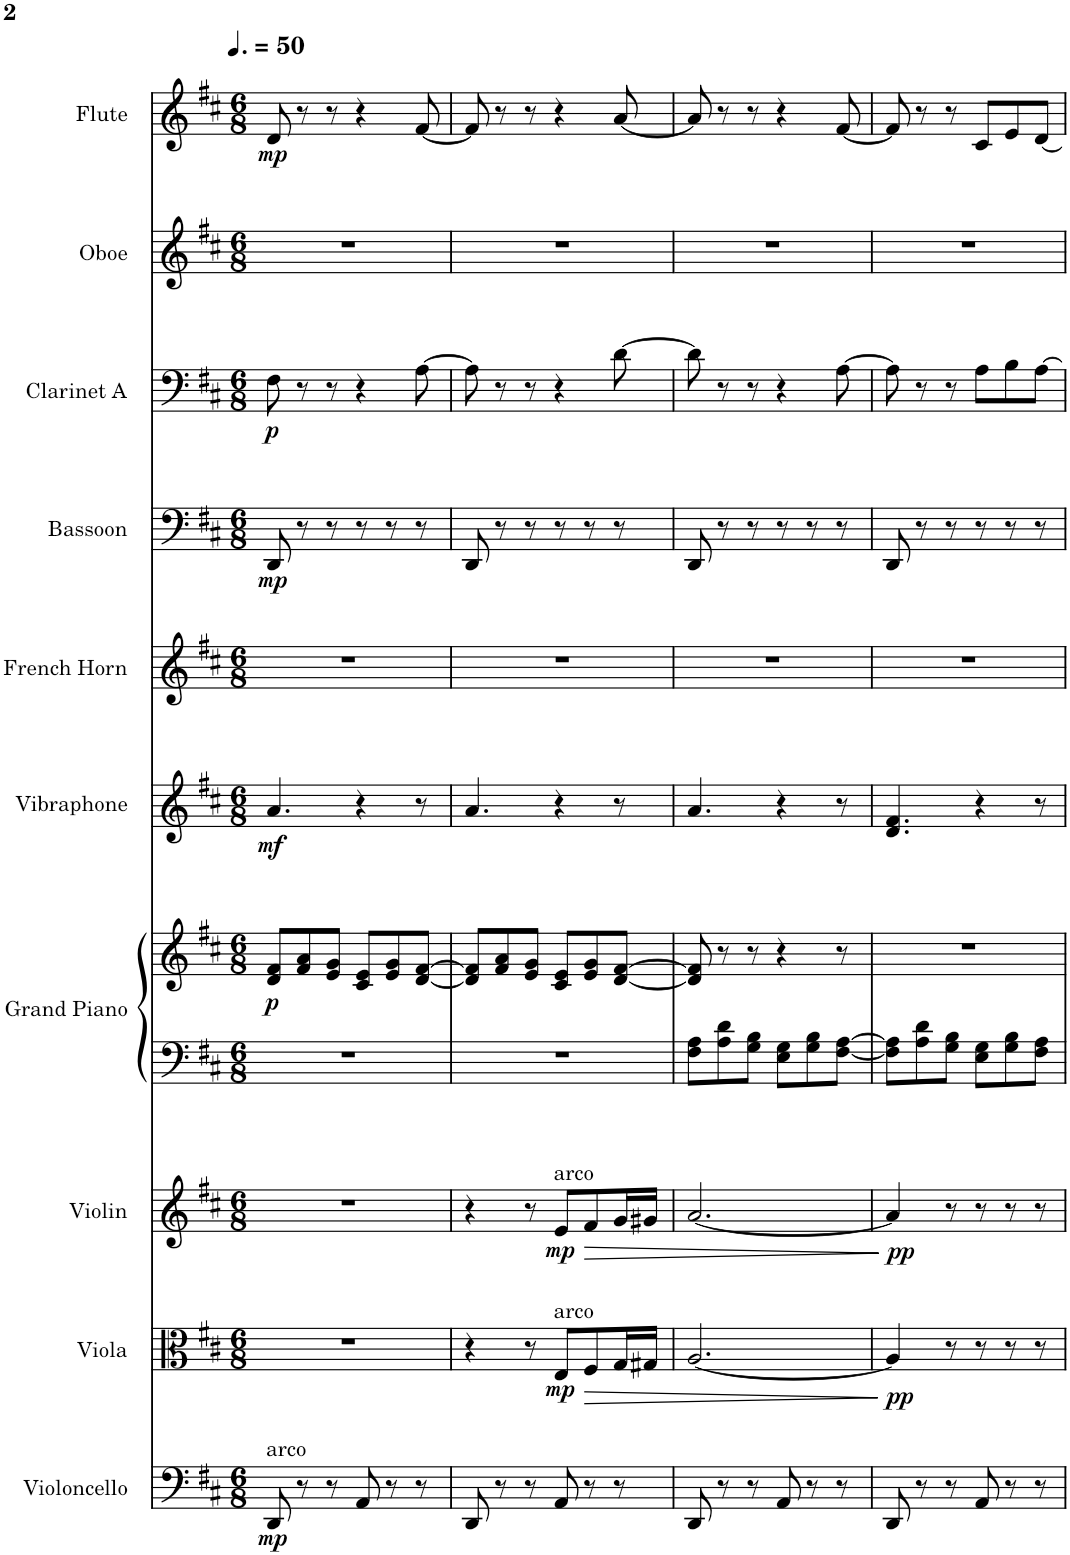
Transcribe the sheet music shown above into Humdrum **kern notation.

**kern	**dynam	**kern	**dynam	**kern	**dynam	**kern	**kern	**dynam	**kern	**dynam	**kern	**kern	**dynam	**kern	**dynam	**kern	**kern	**dynam
*part10	*part10	*part9	*part9	*part8	*part8	*part7	*part7	*part7	*part6	*part6	*part5	*part4	*part4	*part3	*part3	*part2	*part1	*part1
*staff11	*staff11	*staff10	*staff10	*staff9	*staff9	*staff8	*staff7	*staff7/8	*staff6	*staff6	*staff5	*staff4	*staff4	*staff3	*staff3	*staff2	*staff1	*staff1
*I"Violoncello	*	*I"Viola	*	*I"Violin	*	*I"Grand Piano	*	*	*I"Vibraphone	*	*I"French Horn	*I"Bassoon	*	*I"Clarinet A	*	*I"Oboe	*I"Flute	*
*I'Vc.	*	*I'Vla.	*	*I'Vln.	*	*I'Pno.	*	*	*I'Vib.	*	*I'F Hn.	*I'Bsn.	*	*I'Cl. A	*	*I'Ob.	*I'Fl.	*
*clefF4	*	*clefC3	*	*clefG2	*	*clefF4	*clefG2	*	*clefG2	*	*clefG2	*clefF4	*	*clefF4	*	*clefG2	*clefG2	*
*	*	*	*	*	*	*	*	*	*	*	*ITrd4c7	*	*	*ITrd1c2	*	*	*	*
*k[f#c#]	*	*k[f#c#]	*	*k[f#c#]	*	*k[f#c#]	*k[f#c#]	*	*k[f#c#]	*	*k[f#c#]	*k[f#c#]	*	*k[f#c#]	*	*k[f#c#]	*k[f#c#]	*
*M6/8	*	*M6/8	*	*M6/8	*	*M6/8	*M6/8	*	*M6/8	*	*M6/8	*M6/8	*	*M6/8	*	*M6/8	*M6/8	*
*MM75	*	*MM75	*	*MM75	*	*MM75	*MM75	*	*MM75	*	*MM75	*MM75	*	*MM75	*	*MM75	*MM75	*
=1	=1	=1	=1	=1	=1	=1	=1	=1	=1	=1	=1	=1	=1	=1	=1	=1	=1	=1
!LO:TX:a:t=arco	!	!	!	!	!	!	!	!	!	!	!	!	!	!	!	!	!	!
!	!LO:DY:b	!	!	!	!	!	!	!LO:DY:b	!	!LO:DY:b	!	!	!LO:DY:b	!	!LO:DY:b	!	!	!LO:DY:b
8DD/	mp	2.r	.	2.r	.	2.r	8d/ 8f#/L	p	4.a/	mf	2.r	8DD/	mp	8F#\	p	2.r	8d/	mp
8r	.	.	.	.	.	.	8f#/ 8a/	.	.	.	.	8r	.	8r	.	.	8r	.
8r	.	.	.	.	.	.	8e/ 8g/J	.	.	.	.	8r	.	8r	.	.	8r	.
8AA/	.	.	.	.	.	.	8c#/ 8e/L	.	4r	.	.	8r	.	4r	.	.	4r	.
8r	.	.	.	.	.	.	8e/ 8g/	.	.	.	.	8r	.	.	.	.	.	.
8r	.	.	.	.	.	.	[8d/ [8f#/J	.	8r	.	.	8r	.	[8A\	.	.	[8f#/	.
=2	=2	=2	=2	=2	=2	=2	=2	=2	=2	=2	=2	=2	=2	=2	=2	=2	=2	=2
8DD/	.	4r	.	4r	.	2.r	8d/] 8f#/]L	.	4.a/	.	2.r	8DD/	.	8A\]	.	2.r	8f#/]	.
8r	.	.	.	.	.	.	8f#/ 8a/	.	.	.	.	8r	.	8r	.	.	8r	.
8r	.	8r	.	8r	.	.	8e/ 8g/J	.	.	.	.	8r	.	8r	.	.	8r	.
!	!	!	!	!LO:TX:a:t=arco	!	!	!	!	!	!	!	!	!	!	!	!	!	!
!	!	!LO:TX:a:t=arco	!	!	!	!	!	!	!	!	!	!	!	!	!	!	!	!
!	!	!	!LO:DY:b	!	!LO:DY:b	!	!	!	!	!	!	!	!	!	!	!	!	!
8AA/	.	8E/L	mp	8e/L	mp	.	8c#/ 8e/L	.	4r	.	.	8r	.	4r	.	.	4r	.
!	!	!	!LO:HP:b	!	!LO:HP:b	!	!	!	!	!	!	!	!	!	!	!	!	!
8r	.	8F#/	>	8f#/	>	.	8e/ 8g/	.	.	.	.	8r	.	.	.	.	.	.
8r	.	16G/L	.	16g/L	.	.	[8d/ [8f#/J	.	8r	.	.	8r	.	[8d\	.	.	[8a/	.
.	.	16G#X/JJ	.	16g#X/JJ	.	.	.	.	.	.	.	.	.	.	.	.	.	.
=3	=3	=3	=3	=3	=3	=3	=3	=3	=3	=3	=3	=3	=3	=3	=3	=3	=3	=3
8DD/	.	[2.A/	.	[2.a/	.	8F#\ 8A\L	8d/] 8f#/]	.	4.a/	.	2.r	8DD/	.	8d\]	.	2.r	8a/]	.
8r	.	.	.	.	.	8A\ 8d\	8r	.	.	.	.	8r	.	8r	.	.	8r	.
8r	.	.	.	.	.	8G\ 8B\J	8r	.	.	.	.	8r	.	8r	.	.	8r	.
8AA/	.	.	.	.	.	8E\ 8G\L	4r	.	4r	.	.	8r	.	4r	.	.	4r	.
8r	.	.	.	.	.	8G\ 8B\	.	.	.	.	.	8r	.	.	.	.	.	.
8r	.	.	.	.	.	[8F#\ [8A\J	8r	.	8r	.	.	8r	.	[8A\	.	.	[8f#/	.
.	.	.	]	.	]	.	.	.	.	.	.	.	.	.	.	.	.	.
=4	=4	=4	=4	=4	=4	=4	=4	=4	=4	=4	=4	=4	=4	=4	=4	=4	=4	=4
!	!	!	!LO:DY:b	!	!LO:DY:b	!	!	!	!	!	!	!	!	!	!	!	!	!
8DD/	.	4A/]	pp	4a/]	pp	8F#\] 8A\]L	2.r	.	4.d/ 4.f#/	.	2.r	8DD/	.	8A\]	.	2.r	8f#/]	.
8r	.	.	.	.	.	8A\ 8d\	.	.	.	.	.	8r	.	8r	.	.	8r	.
8r	.	8r	.	8r	.	8G\ 8B\J	.	.	.	.	.	8r	.	8r	.	.	8r	.
8AA/	.	8r	.	8r	.	8E\ 8G\L	.	.	4r	.	.	8r	.	8A\L	.	.	8c#/L	.
8r	.	8r	.	8r	.	8G\ 8B\	.	.	.	.	.	8r	.	8B\	.	.	8e/	.
8r	.	8r	.	8r	.	8F#\ 8A\J	.	.	8r	.	.	8r	.	[8A\J	.	.	[8d/J	.
=	=	=	=	=	=	=	=	=	=	=	=	=	=	=	=	=	=	=
*-	*-	*-	*-	*-	*-	*-	*-	*-	*-	*-	*-	*-	*-	*-	*-	*-	*-	*-
